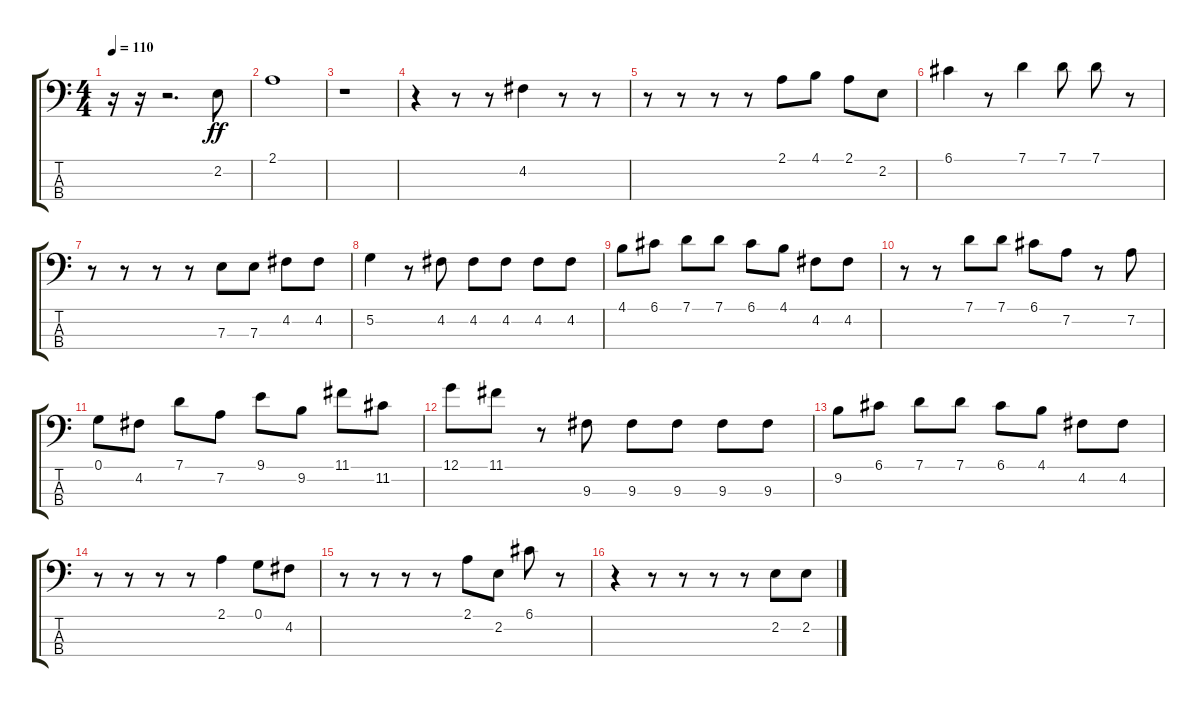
\track "" {instrument electricbasspick}
\staff {score tabs}
\tuning (G2 D2 A1 E1) {hide}
\ts (4 4)
\tempo 110
\clef f4
\ks c
r.16{dy ff} r.16 r.2{d} 2.2.8 |
2.1.1 |
r.1 |
r.4 r.8 r.8 4.2.4 r.8 r.8 |
r.8 r.8 r.8 r.8 2.1.8 4.1.8 2.1.8 2.2.8 |
6.1.4 r.8 7.1.4 7.1.8 7.1.8 r.8 |
r.8 r.8 r.8 r.8 7.3.8 7.3.8 4.2.8 4.2.8 |
5.2.4 r.8 4.2.8 4.2.8 4.2.8 4.2.8 4.2.8 |
4.1.8 6.1.8 7.1.8 7.1.8 6.1.8 4.1.8 4.2.8 4.2.8 |
r.8 r.8 7.1.8 7.1.8 6.1.8 7.2.8 r.8 7.2.8 |
0.1.8 4.2.8 7.1.8 7.2.8 9.1.8 9.2.8 11.1.8 11.2.8 |
12.1.8 11.1.8 r.8 9.3.8 9.3.8 9.3.8 9.3.8 9.3.8 |
9.2.8 6.1.8 7.1.8 7.1.8 6.1.8 4.1.8 4.2.8 4.2.8 |
r.8 r.8 r.8 r.8 2.1.4 0.1.8 4.2.8 |
r.8 r.8 r.8 r.8 2.1.8 2.2.8 6.1.8 r.8 |
r.4 r.8 r.8 r.8 r.8 2.2.8 2.2.8
